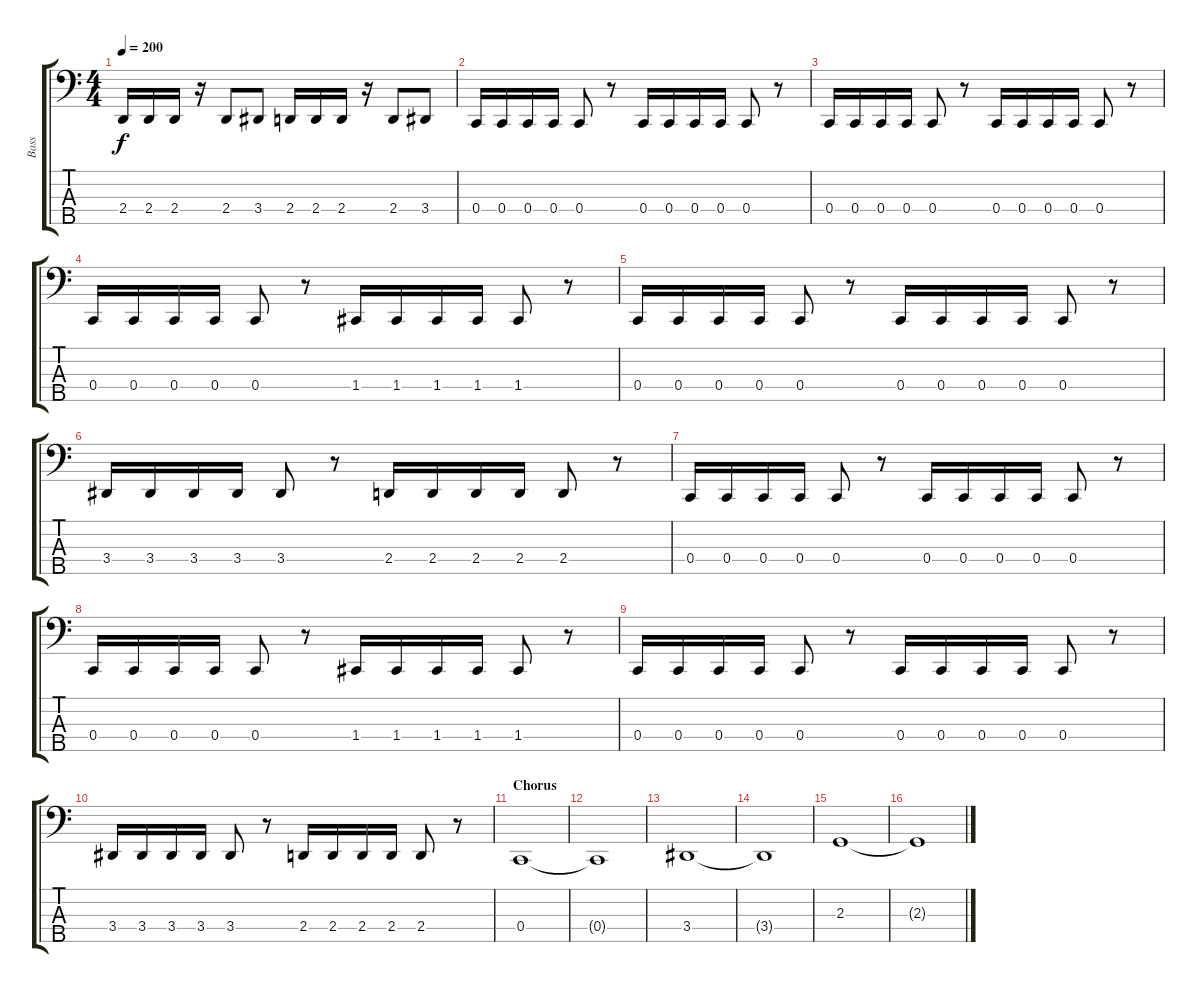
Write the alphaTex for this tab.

\track ("Bass" "Bass") {instrument electricbasspick}
\staff {score tabs}
\tuning (Eb2 Bb1 F1 C1 G0) {hide}
\ts (4 4)
\tempo 200
\clef f4
\ks c
2.4.16{dy f} 2.4.16 2.4.16 r.16 2.4.8 3.4.8 2.4.16 2.4.16 2.4.16 r.16 2.4.8 3.4.8 |
0.4.16 0.4.16 0.4.16 0.4.16 0.4.8 r.8 0.4.16 0.4.16 0.4.16 0.4.16 0.4.8 r.8 |
0.4.16 0.4.16 0.4.16 0.4.16 0.4.8 r.8 0.4.16 0.4.16 0.4.16 0.4.16 0.4.8 r.8 |
0.4.16 0.4.16 0.4.16 0.4.16 0.4.8 r.8 1.4.16 1.4.16 1.4.16 1.4.16 1.4.8 r.8 |
0.4.16 0.4.16 0.4.16 0.4.16 0.4.8 r.8 0.4.16 0.4.16 0.4.16 0.4.16 0.4.8 r.8 |
3.4.16 3.4.16 3.4.16 3.4.16 3.4.8 r.8 2.4.16 2.4.16 2.4.16 2.4.16 2.4.8 r.8 |
0.4.16 0.4.16 0.4.16 0.4.16 0.4.8 r.8 0.4.16 0.4.16 0.4.16 0.4.16 0.4.8 r.8 |
0.4.16 0.4.16 0.4.16 0.4.16 0.4.8 r.8 1.4.16 1.4.16 1.4.16 1.4.16 1.4.8 r.8 |
0.4.16 0.4.16 0.4.16 0.4.16 0.4.8 r.8 0.4.16 0.4.16 0.4.16 0.4.16 0.4.8 r.8 |
3.4.16 3.4.16 3.4.16 3.4.16 3.4.8 r.8 2.4.16 2.4.16 2.4.16 2.4.16 2.4.8 r.8 |
\section ("" "Chorus")
0.4.1 |
0.4{t}.1 |
3.4.1 |
3.4{t}.1 |
2.3.1 |
2.3{t}.1
